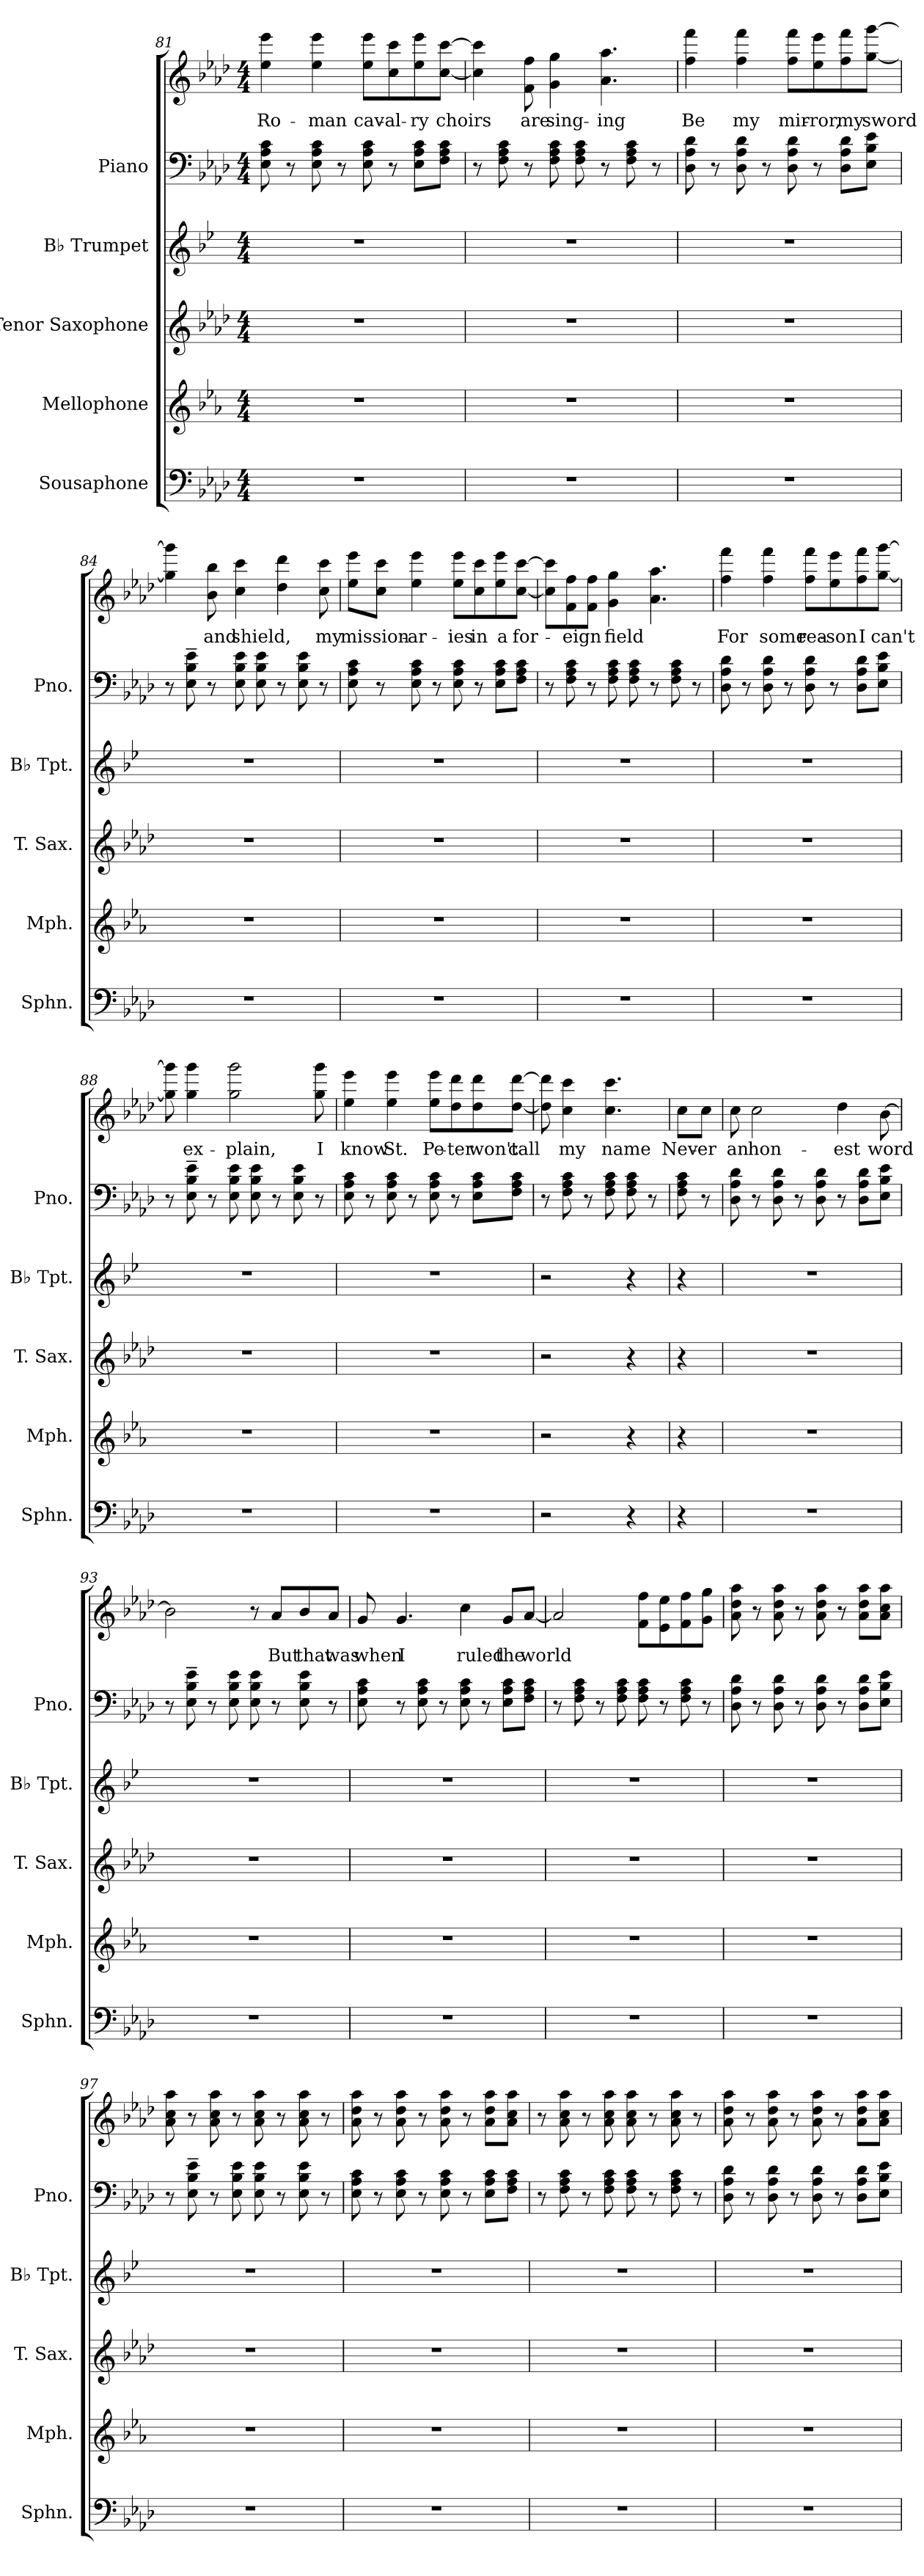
**kern	**kern	**kern	**kern	**kern	**kern	**text
*part5	*part4	*part3	*part2	*part1	*part1	*part1
*staff6	*staff5	*staff4	*staff3	*staff2	*staff1	*staff1
*I"Sousaphone	*I"Mellophone	*I"Tenor Saxophone	*I"B♭ Trumpet	*I"Piano	*	*
*I'Sphn.	*I'Mph.	*I'T. Sax.	*I'B♭ Tpt.	*I'Pno.	*	*
*clefF4	*clefG2	*clefG2	*clefG2	*clefF4	*clefG2	*
*	*ITrd4c7	*ITrd8c14	*ITrd1c2	*	*	*
*k[b-e-a-d-]	*k[b-e-a-d-]	*k[b-e-a-d-]	*k[b-e-a-d-]	*k[b-e-a-d-]	*k[b-e-a-d-]	*
*M4/4	*M4/4	*M4/4	*M4/4	*M4/4	*M4/4	*
=81	=81	=81	=81	=81	=81	=81
!	!	!	!	!	!	!LO:LY:b
1r	1r	1r	1r	8E-\ 8A-\ 8c\	4ee-\ 4eee-\	Ro-
.	.	.	.	8r	.	.
!	!	!	!	!	!	!LO:LY:b
.	.	.	.	8E-\ 8A-\ 8c\	4ee-\ 4eee-\	-man
.	.	.	.	8r	.	.
!	!	!	!	!	!	!LO:LY:b
.	.	.	.	8E-\ 8A-\ 8c\	8ee-\ 8eee-\L	cav-
!	!	!	!	!	!	!LO:LY:b
.	.	.	.	8r	8cc\ 8ccc\	-al-
!	!	!	!	!	!	!LO:LY:b
.	.	.	.	8E-\ 8A-\ 8c\L	8ee-\ 8eee-\	-ry
!	!	!	!	!	!	!LO:LY:b
.	.	.	.	8F\ 8A-\ 8c\J	[8cc\ [8ccc\J	choirs
!!LO:LB:g=z
=82	=82	=82	=82	=82	=82	=82
1r	1r	1r	1r	8r	4cc\] 4ccc\]	.
.	.	.	.	8F\ 8A-\ 8c\	.	.
!	!	!	!	!	!	!LO:LY:b
.	.	.	.	8r	8f\ 8ff\	are
!	!	!	!	!	!	!LO:LY:b
.	.	.	.	8F\ 8A-\ 8c\	4g\ 4gg\	sing-
.	.	.	.	8F\ 8A-\ 8c\	.	.
!	!	!	!	!	!	!LO:LY:b
.	.	.	.	8r	4.a-\ 4.aa-\	-ing
.	.	.	.	8F\ 8A-\ 8c\	.	.
.	.	.	.	8r	.	.
=83	=83	=83	=83	=83	=83	=83
!	!	!	!	!	!	!LO:LY:b
1r	1r	1r	1r	8D-\ 8A-\ 8d-\	4ff\ 4fff\	Be
.	.	.	.	8r	.	.
!	!	!	!	!	!	!LO:LY:b
.	.	.	.	8D-\ 8A-\ 8d-\	4ff\ 4fff\	my
.	.	.	.	8r	.	.
!	!	!	!	!	!	!LO:LY:b
.	.	.	.	8D-\ 8A-\ 8d-\	8ff\ 8fff\L	mir-
!	!	!	!	!	!	!LO:LY:b
.	.	.	.	8r	8ee-\ 8eee-\	-ror,
!	!	!	!	!	!	!LO:LY:b
.	.	.	.	8D-\ 8A-\ 8d-\L	8ff\ 8fff\	my
!	!	!	!	!	!	!LO:LY:b
.	.	.	.	8E-\ 8B-\ 8e-\J	[8gg\ [8ggg\J	sword
=84	=84	=84	=84	=84	=84	=84
1r	1r	1r	1r	8r	4gg\] 4ggg\]	.
.	.	.	.	8E-\~ 8B-\~ 8e-\~	.	.
!	!	!	!	!	!	!LO:LY:b
.	.	.	.	8r	8b-\ 8bb-\	and
!	!	!	!	!	!	!LO:LY:b
.	.	.	.	8E-\ 8B-\ 8e-\	4cc\ 4ccc\	shield,
.	.	.	.	8E-\ 8B-\ 8e-\	.	.
.	.	.	.	8r	4dd-\ 4ddd-\	.
.	.	.	.	8E-\ 8B-\ 8e-\	.	.
!	!	!	!	!	!	!LO:LY:b
.	.	.	.	8r	8cc\ 8ccc\	my
=85	=85	=85	=85	=85	=85	=85
!	!	!	!	!	!	!LO:LY:b
1r	1r	1r	1r	8E-\ 8A-\ 8c\	8ee-\ 8eee-\L	mis-
!	!	!	!	!	!	!LO:LY:b
.	.	.	.	8r	8cc\ 8ccc\J	-sion-
!	!	!	!	!	!	!LO:LY:b
.	.	.	.	8E-\ 8A-\ 8c\	4ee-\ 4eee-\	-ar-
.	.	.	.	8r	.	.
!	!	!	!	!	!	!LO:LY:b
.	.	.	.	8E-\ 8A-\ 8c\	8ee-\ 8eee-\L	-ies
!	!	!	!	!	!	!LO:LY:b
.	.	.	.	8r	8cc\ 8ccc\	in
!	!	!	!	!	!	!LO:LY:b
.	.	.	.	8E-\ 8A-\ 8c\L	8ee-\ 8eee-\	a
!	!	!	!	!	!	!LO:LY:b
.	.	.	.	8F\ 8A-\ 8c\J	[8cc\ [8ccc\J	for-
!!LO:PB:g=z
=86	=86	=86	=86	=86	=86	=86
1r	1r	1r	1r	8r	8cc\] 8ccc\]L	.
!	!	!	!	!	!	!LO:LY:b
.	.	.	.	8F\ 8A-\ 8c\	8f\ 8ff\	-eign
.	.	.	.	8r	8f\ 8ff\J	.
!	!	!	!	!	!	!LO:LY:b
.	.	.	.	8F\ 8A-\ 8c\	4g\ 4gg\	field
.	.	.	.	8F\ 8A-\ 8c\	.	.
.	.	.	.	8r	4.a-\ 4.aa-\	.
.	.	.	.	8F\ 8A-\ 8c\	.	.
.	.	.	.	8r	.	.
=87	=87	=87	=87	=87	=87	=87
!	!	!	!	!	!	!LO:LY:b
1r	1r	1r	1r	8D-\ 8A-\ 8d-\	4ff\ 4fff\	For
.	.	.	.	8r	.	.
!	!	!	!	!	!	!LO:LY:b
.	.	.	.	8D-\ 8A-\ 8d-\	4ff\ 4fff\	some
.	.	.	.	8r	.	.
!	!	!	!	!	!	!LO:LY:b
.	.	.	.	8D-\ 8A-\ 8d-\	8ff\ 8fff\L	rea-
!	!	!	!	!	!	!LO:LY:b
.	.	.	.	8r	8ee-\ 8eee-\	-son
!	!	!	!	!	!	!LO:LY:b
.	.	.	.	8D-\ 8A-\ 8d-\L	8ff\ 8fff\	I
!	!	!	!	!	!	!LO:LY:b
.	.	.	.	8E-\ 8B-\ 8e-\J	[8gg\ [8ggg\J	can't
=88	=88	=88	=88	=88	=88	=88
1r	1r	1r	1r	8r	8gg\] 8ggg\]	.
!	!	!	!	!	!	!LO:LY:b
.	.	.	.	8E-\~ 8B-\~ 8e-\~	4gg\ 4ggg\	ex-
.	.	.	.	8r	.	.
!	!	!	!	!	!	!LO:LY:b
.	.	.	.	8E-\ 8B-\ 8e-\	2gg\ 2ggg\	-plain,
.	.	.	.	8E-\ 8B-\ 8e-\	.	.
.	.	.	.	8r	.	.
.	.	.	.	8E-\ 8B-\ 8e-\	.	.
!	!	!	!	!	!	!LO:LY:b
.	.	.	.	8r	8gg\ 8ggg\	I
=89	=89	=89	=89	=89	=89	=89
!	!	!	!	!	!	!LO:LY:b
1r	1r	1r	1r	8E-\ 8A-\ 8c\	4ee-\ 4eee-\	know
.	.	.	.	8r	.	.
!	!	!	!	!	!	!LO:LY:b
.	.	.	.	8E-\ 8A-\ 8c\	4ee-\ 4eee-\	St.
.	.	.	.	8r	.	.
!	!	!	!	!	!	!LO:LY:b
.	.	.	.	8E-\ 8A-\ 8c\	8ee-\ 8eee-\L	Pe-
!	!	!	!	!	!	!LO:LY:b
.	.	.	.	8r	8dd-\ 8ddd-\	-ter
!	!	!	!	!	!	!LO:LY:b
.	.	.	.	8E-\ 8A-\ 8c\L	8dd-\ 8ddd-\	won't
!	!	!	!	!	!	!LO:LY:b
.	.	.	.	8F\ 8A-\ 8c\J	[8dd-\ [8ddd-\J	call
!!LO:LB:g=z
=90	=90	=90	=90	=90	=90	=90
2r	2r	2r	2r	8r	8dd-\] 8ddd-\]	.
!	!	!	!	!	!	!LO:LY:b
.	.	.	.	8F\ 8A-\ 8c\	4cc\ 4ccc\	my
.	.	.	.	8r	.	.
!	!	!	!	!	!	!LO:LY:b
.	.	.	.	8F\ 8A-\ 8c\	4.cc\ 4.ccc\	name
4r	4r	4r	4r	8F\ 8A-\ 8c\	.	.
.	.	.	.	8r	.	.
=91	=91	=91	=91	=91	=91	=91
!	!	!	!	!	!	!LO:LY:b
4r	4r	4r	4r	8F\ 8A-\ 8c\	8cc\L	Nev-
!	!	!	!	!	!	!LO:LY:b
.	.	.	.	8r	8cc\J	-er
=92	=92	=92	=92	=92	=92	=92
!	!	!	!	!	!	!LO:LY:b
1r	1r	1r	1r	8D-\ 8A-\ 8d-\	8cc\	an
!	!	!	!	!	!	!LO:LY:b
.	.	.	.	8r	2cc\	hon-
.	.	.	.	8D-\ 8A-\ 8d-\	.	.
.	.	.	.	8r	.	.
.	.	.	.	8D-\ 8A-\ 8d-\	.	.
!	!	!	!	!	!	!LO:LY:b
.	.	.	.	8r	4dd-\	-est
.	.	.	.	8D-\ 8A-\ 8d-\L	.	.
!	!	!	!	!	!	!LO:LY:b
.	.	.	.	8E-\ 8B-\ 8e-\J	[8b-\	word
=93	=93	=93	=93	=93	=93	=93
1r	1r	1r	1r	8r	2b-\]	.
.	.	.	.	8E-\~ 8B-\~ 8e-\~	.	.
.	.	.	.	8r	.	.
.	.	.	.	8E-\ 8B-\ 8e-\	.	.
.	.	.	.	8E-\ 8B-\ 8e-\	8r	.
!	!	!	!	!	!	!LO:LY:b
.	.	.	.	8r	8a-/L	But
!	!	!	!	!	!	!LO:LY:b
.	.	.	.	8E-\ 8B-\ 8e-\	8b-/	that
!	!	!	!	!	!	!LO:LY:b
.	.	.	.	8r	8a-/J	was
=94	=94	=94	=94	=94	=94	=94
!	!	!	!	!	!	!LO:LY:b
1r	1r	1r	1r	8E-\ 8A-\ 8c\	8g/	when
!	!	!	!	!	!	!LO:LY:b
.	.	.	.	8r	4.g/	I
.	.	.	.	8E-\ 8A-\ 8c\	.	.
.	.	.	.	8r	.	.
!	!	!	!	!	!	!LO:LY:b
.	.	.	.	8E-\ 8A-\ 8c\	4cc\	ruled
.	.	.	.	8r	.	.
!	!	!	!	!	!	!LO:LY:b
.	.	.	.	8E-\ 8A-\ 8c\L	8g/L	the
!	!	!	!	!	!	!LO:LY:b
.	.	.	.	8F\ 8A-\ 8c\J	[8a-/J	world
!!LO:PB:g=z
=95	=95	=95	=95	=95	=95	=95
1r	1r	1r	1r	8r	2a-/]	.
.	.	.	.	8F\ 8A-\ 8c\	.	.
.	.	.	.	8r	.	.
.	.	.	.	8F\ 8A-\ 8c\	.	.
.	.	.	.	8F\ 8A-\ 8c\	8f\ 8ff\L	.
.	.	.	.	8r	8e-\ 8ee-\	.
.	.	.	.	8F\ 8A-\ 8c\	8f\ 8ff\	.
.	.	.	.	8r	8g\ 8gg\J	.
=96	=96	=96	=96	=96	=96	=96
1r	1r	1r	1r	8D-\ 8A-\ 8d-\	8a-\ 8dd-\ 8aa-\	.
.	.	.	.	8r	8r	.
.	.	.	.	8D-\ 8A-\ 8d-\	8a-\ 8dd-\ 8aa-\	.
.	.	.	.	8r	8r	.
.	.	.	.	8D-\ 8A-\ 8d-\	8a-\ 8dd-\ 8aa-\	.
.	.	.	.	8r	8r	.
.	.	.	.	8D-\ 8A-\ 8d-\L	8a-\ 8dd-\ 8aa-\L	.
.	.	.	.	8E-\ 8B-\ 8e-\J	8a-\ 8cc\ 8aa-\J	.
=97	=97	=97	=97	=97	=97	=97
1r	1r	1r	1r	8r	8a-\ 8cc\ 8aa-\	.
.	.	.	.	8E-\~ 8B-\~ 8e-\~	8r	.
.	.	.	.	8r	8a-\ 8cc\ 8aa-\	.
.	.	.	.	8E-\ 8B-\ 8e-\	8r	.
.	.	.	.	8E-\ 8B-\ 8e-\	8a-\ 8cc\ 8aa-\	.
.	.	.	.	8r	8r	.
.	.	.	.	8E-\ 8B-\ 8e-\	8a-\ 8cc\ 8aa-\	.
.	.	.	.	8r	8r	.
=98	=98	=98	=98	=98	=98	=98
1r	1r	1r	1r	8E-\ 8A-\ 8c\	8a-\ 8dd-\ 8aa-\	.
.	.	.	.	8r	8r	.
.	.	.	.	8E-\ 8A-\ 8c\	8a-\ 8dd-\ 8aa-\	.
.	.	.	.	8r	8r	.
.	.	.	.	8E-\ 8A-\ 8c\	8a-\ 8dd-\ 8aa-\	.
.	.	.	.	8r	8r	.
.	.	.	.	8E-\ 8A-\ 8c\L	8a-\ 8dd-\ 8aa-\L	.
.	.	.	.	8F\ 8A-\ 8c\J	8a-\ 8cc\ 8aa-\J	.
=99	=99	=99	=99	=99	=99	=99
1r	1r	1r	1r	8r	8r	.
.	.	.	.	8F\ 8A-\ 8c\	8a-\ 8cc\ 8aa-\	.
.	.	.	.	8r	8r	.
.	.	.	.	8F\ 8A-\ 8c\	8a-\ 8cc\ 8aa-\	.
.	.	.	.	8F\ 8A-\ 8c\	8a-\ 8cc\ 8aa-\	.
.	.	.	.	8r	8r	.
.	.	.	.	8F\ 8A-\ 8c\	8a-\ 8cc\ 8aa-\	.
.	.	.	.	8r	8r	.
=100	=100	=100	=100	=100	=100	=100
1r	1r	1r	1r	8D-\ 8A-\ 8d-\	8a-\ 8dd-\ 8aa-\	.
.	.	.	.	8r	8r	.
.	.	.	.	8D-\ 8A-\ 8d-\	8a-\ 8dd-\ 8aa-\	.
.	.	.	.	8r	8r	.
.	.	.	.	8D-\ 8A-\ 8d-\	8a-\ 8dd-\ 8aa-\	.
.	.	.	.	8r	8r	.
.	.	.	.	8D-\ 8A-\ 8d-\L	8a-\ 8dd-\ 8aa-\L	.
.	.	.	.	8E-\ 8B-\ 8e-\J	8a-\ 8cc\ 8aa-\J	.
=	=	=	=	=	=	=
*-	*-	*-	*-	*-	*-	*-
